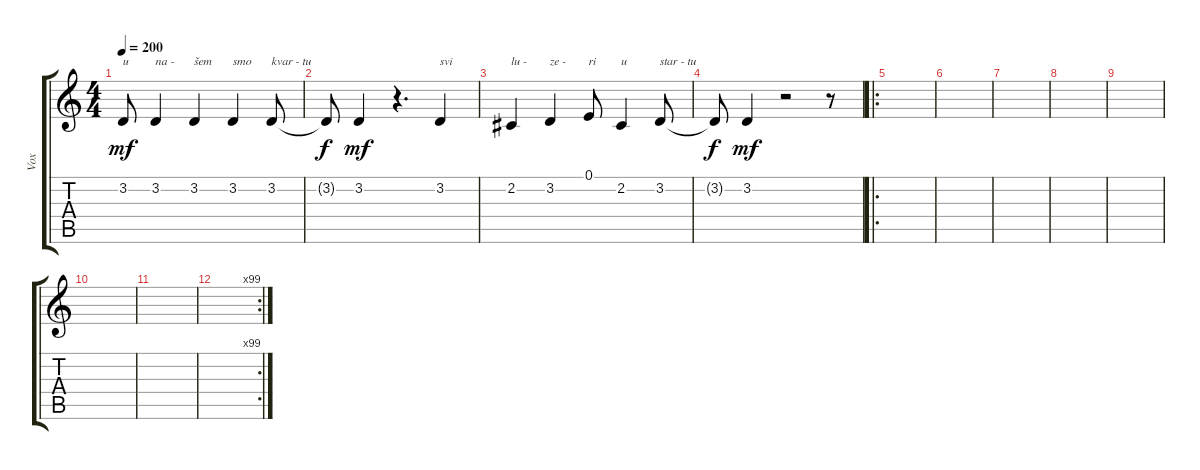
\track ("Vox" "Vox") {instrument lead2sawtooth}
\staff {score tabs}
\tuning (E4 B3 G3 D3 A2 E2) {hide}
\ts (4 4)
\tempo 200
\clef g2
\ks c
3.2.8{txt "u" dy mf} 3.2.4{txt "na -"} 3.2.4{txt "šem"} 3.2.4{txt "smo"} 3.2.8{txt "kvar - tu"} |
3.2{t}.8{dy f} 3.2.4{dy mf} r.4{d} 3.2.4{txt "svi"} |
2.2.4{txt "lu -"} 3.2.4{txt "ze -"} 0.1.8{txt "ri"} 2.2.4{txt "u"} 3.2.8{txt "star - tu"} |
3.2{t}.8{dy f} 3.2.4{dy mf} r.2 r.8 |
\ro
|
|
|
|
|
|
|
\rc 99
